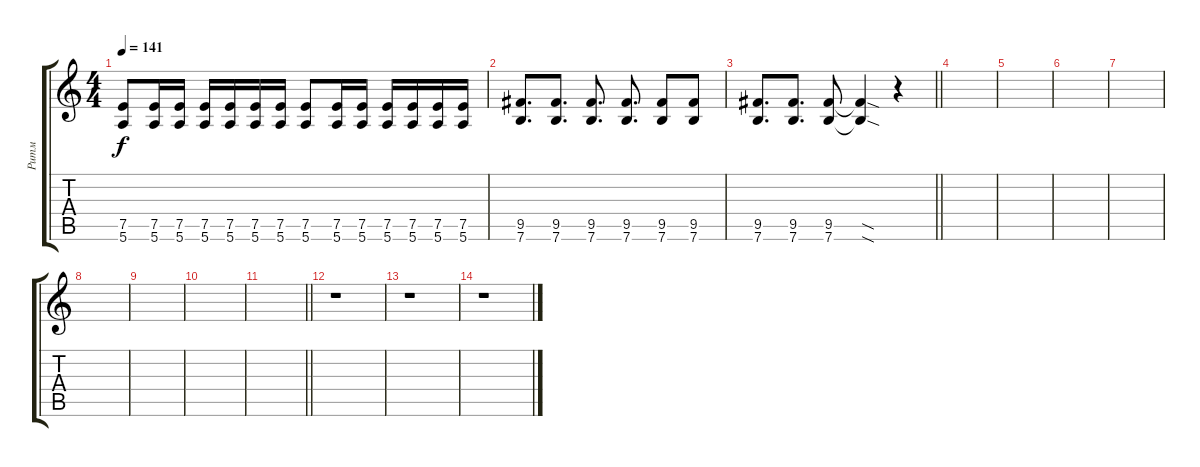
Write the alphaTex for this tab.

\track ("Ритм" "Ритм") {instrument distortionguitar}
\staff {score tabs}
\tuning (E4 B3 G3 D3 A2 E2) {hide}
\ts (4 4)
\tempo 141
\clef g2
\ks c
(7.5 5.6).8{dy f} (7.5 5.6).16 (7.5 5.6).16 (7.5 5.6).16 (7.5 5.6).16 (7.5 5.6).16 (7.5 5.6).16 (7.5 5.6).8 (7.5 5.6).16 (7.5 5.6).16 (7.5 5.6).16 (7.5 5.6).16 (7.5 5.6).16 (7.5 5.6).16 |
(9.5 7.6).8{d} (9.5 7.6).8{d} (9.5 7.6).8{d} (9.5 7.6).8{d} (9.5 7.6).8 (9.5 7.6).8 |
\barLineRight lightlight
(9.5 7.6).8{d} (9.5 7.6).8{d} (9.5 7.6).8 (9.5{sod t} 7.6{sod t}).4 r.4 |
|
|
|
|
|
|
|
\barLineRight lightlight
|
r.1 |
r.1 |
r.1
